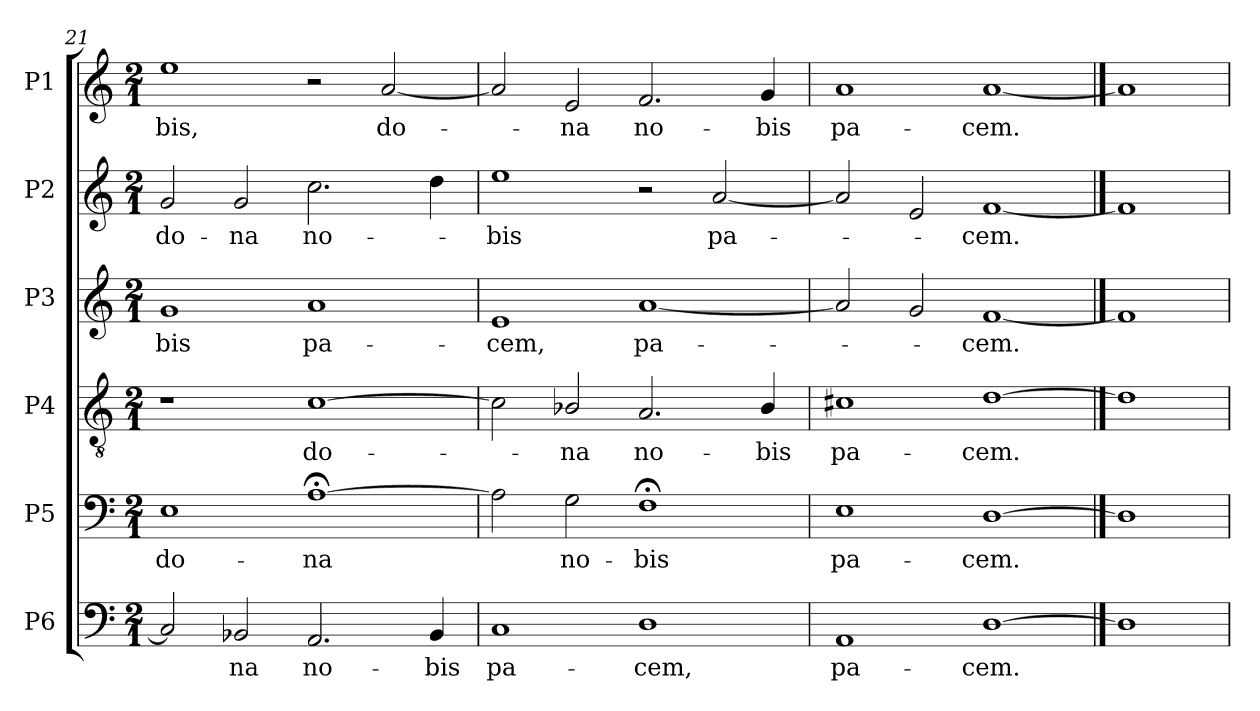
**kern	**text	**kern	**text	**kern	**text	**kern	**text	**kern	**text	**kern	**text
*part6	*part6	*part5	*part5	*part4	*part4	*part3	*part3	*part2	*part2	*part1	*part1
*staff6	*staff6	*staff5	*staff5	*staff4	*staff4	*staff3	*staff3	*staff2	*staff2	*staff1	*staff1
*I"P6	*	*I"P5	*	*I"P4	*	*I"P3	*	*I"P2	*	*I"P1	*
*clefF4	*	*clefF4	*	*clefGv2	*	*clefG2	*	*clefG2	*	*clefG2	*
*	*	*	*	*ITrd7c12	*	*	*	*	*	*	*
*k[]	*	*k[]	*	*k[]	*	*k[]	*	*k[]	*	*k[]	*
*C:	*	*C:	*	*C:	*	*C:	*	*C:	*	*C:	*
*M2/1	*	*M2/1	*	*M2/1	*	*M2/1	*	*M2/1	*	*M2/1	*
=21	=21	=21	=21	=21	=21	=21	=21	=21	=21	=21	=21
!	!	!	!LO:LY:b:color=#000000	!	!	!	!	!	!	!	!
!	!	!	!	!	!	!	!LO:LY:b:color=#000000	!	!	!	!
!	!	!	!	!	!	!	!	!	!LO:LY:b:color=#000000	!	!
!	!	!	!	!	!	!	!	!	!	!	!LO:LY:b:color=#000000
2Ci/]	.	1Ei	do-	1r	.	1gi	-bis	2gi/	do-	1eei	-bis,
!	!LO:LY:b:color=#000000	!	!	!	!	!	!	!	!	!	!
!	!	!	!	!	!	!	!	!	!LO:LY:b:color=#000000	!	!
2BB-Xi/	-na	.	.	.	.	.	.	2gi/	-na	.	.
!	!LO:LY:b:color=#000000	!	!	!	!	!	!	!	!	!	!
!	!	!	!LO:LY:b:color=#000000	!	!	!	!	!	!	!	!
!	!	!	!	!	!LO:LY:b:color=#000000	!	!	!	!	!	!
!	!	!	!	!	!	!	!LO:LY:b:color=#000000	!	!	!	!
!	!	!	!	!	!	!	!	!	!LO:LY:b:color=#000000	!	!
2.AAi/	no-	[1A;i	-na	[1Ci	do-	1ai	pa-	2.cci\	no-	2r	.
!	!	!	!	!	!	!	!	!	!	!	!LO:LY:b:color=#000000
.	.	.	.	.	.	.	.	.	.	[2ai/	do-
!	!LO:LY:b:color=#000000	!	!	!	!	!	!	!	!	!	!
4BB-i/	-bis	.	.	.	.	.	.	4ddi\	.	.	.
!!LO:LB:g=z
=22	=22	=22	=22	=22	=22	=22	=22	=22	=22	=22	=22
!	!LO:LY:b:color=#000000	!	!	!	!	!	!	!	!	!	!
!	!	!	!	!	!	!	!LO:LY:b:color=#000000	!	!	!	!
!	!	!	!	!	!	!	!	!	!LO:LY:b:color=#000000	!	!
1Ci	pa-	2Ai\]	.	2Ci\]	.	1ei	-cem,	1eei	-bis	2ai/]	.
!	!	!	!LO:LY:b:color=#000000	!	!	!	!	!	!	!	!
!	!	!	!	!	!LO:LY:b:color=#000000	!	!	!	!	!	!
!	!	!	!	!	!	!	!	!	!	!	!LO:LY:b:color=#000000
.	.	2Gi\	no-	2BB-Xi/	-na	.	.	.	.	2ei/	-na
!	!LO:LY:b:color=#000000	!	!	!	!	!	!	!	!	!	!
!	!	!	!LO:LY:b:color=#000000	!	!	!	!	!	!	!	!
!	!	!	!	!	!LO:LY:b:color=#000000	!	!	!	!	!	!
!	!	!	!	!	!	!	!LO:LY:b:color=#000000	!	!	!	!
!	!	!	!	!	!	!	!	!	!	!	!LO:LY:b:color=#000000
1Di	-cem,	1F;i	-bis	2.AAi/	no-	[1ai	pa-	2r	.	2.fi/	no-
!	!	!	!	!	!	!	!	!	!LO:LY:b:color=#000000	!	!
.	.	.	.	.	.	.	.	[2ai/	pa-	.	.
!	!	!	!	!	!LO:LY:b:color=#000000	!	!	!	!	!	!
!	!	!	!	!	!	!	!	!	!	!	!LO:LY:b:color=#000000
.	.	.	.	4BB-i/	-bis	.	.	.	.	4gi/	-bis
=23	=23	=23	=23	=23	=23	=23	=23	=23	=23	=23	=23
!	!LO:LY:b:color=#000000	!	!	!	!	!	!	!	!	!	!
!	!	!	!LO:LY:b:color=#000000	!	!	!	!	!	!	!	!
!	!	!	!	!	!LO:LY:b:color=#000000	!	!	!	!	!	!
!	!	!	!	!	!	!	!	!	!	!	!LO:LY:b:color=#000000
1AAi	pa-	1Ei	pa-	1C#Xi	pa-	2ai/]	.	2ai/]	.	1ai	pa-
.	.	.	.	.	.	2gi/	.	2ei/	.	.	.
!	!LO:LY:b:color=#000000	!	!	!	!	!	!	!	!	!	!
!	!	!	!LO:LY:b:color=#000000	!	!	!	!	!	!	!	!
!	!	!	!	!	!LO:LY:b:color=#000000	!	!	!	!	!	!
!	!	!	!	!	!	!	!LO:LY:b:color=#000000	!	!	!	!
!	!	!	!	!	!	!	!	!	!LO:LY:b:color=#000000	!	!
!	!	!	!	!	!	!	!	!	!	!	!LO:LY:b:color=#000000
[1Di	-cem.	[1Di	-cem.	[1Di	-cem.	[1fi	-cem.	[1fi	-cem.	[1ai	-cem.
==24	==24	==24	==24	==24	==24	==24	==24	==24	==24	==24	==24
1Di]	.	1Di]	.	1Di]	.	1fi]	.	1fi]	.	1ai]	.
=	=	=	=	=	=	=	=	=	=	=	=
*-	*-	*-	*-	*-	*-	*-	*-	*-	*-	*-	*-
